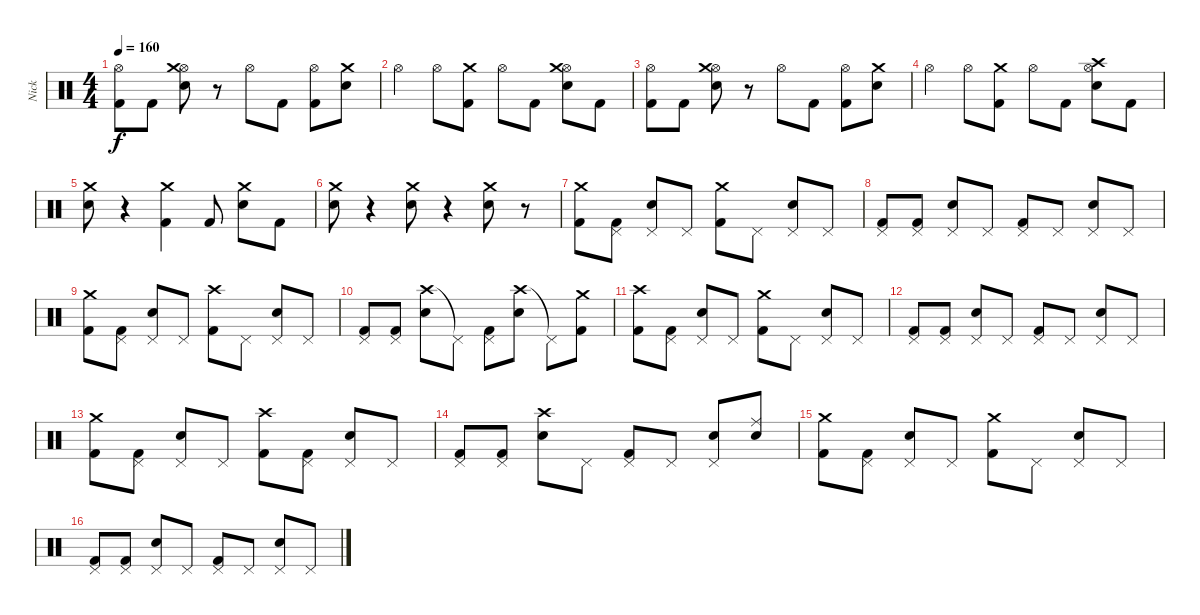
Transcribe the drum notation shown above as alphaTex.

\track ("Nick" "Nick") {instrument percussion}
\staff {score}
\articulation defaults
\ts (4 4)
\tempo 160
\clef neutral
\ks c
("Hi-Hat (open)" "Kick (hit) 2").8{dy f} "Kick (hit) 2".8 ("Hi-Hat (open)" "Crash medium (hit)" "Electric Snare (hit)").8 r.8 "Hi-Hat (open)".8 "Kick (hit) 2".8 ("Hi-Hat (open)" "Kick (hit) 2").8 ("Crash medium (hit)" "Electric Snare (hit)").8 |
"Hi-Hat (open)".4 "Hi-Hat (open)".8 ("Crash medium (hit)" "Kick (hit) 2").8 "Hi-Hat (open)".8 "Kick (hit) 2".8 ("Hi-Hat (open)" "Crash medium (hit)" "Electric Snare (hit)").8 "Kick (hit) 2".8 |
("Hi-Hat (open)" "Kick (hit) 2").8 "Kick (hit) 2".8 ("Hi-Hat (open)" "Crash medium (hit)" "Electric Snare (hit)").8 r.8 "Hi-Hat (open)".8 "Kick (hit) 2".8 ("Hi-Hat (open)" "Kick (hit) 2").8 ("Crash medium (hit)" "Electric Snare (hit)").8 |
"Hi-Hat (open)".4 "Hi-Hat (open)".8 ("Crash medium (hit)" "Kick (hit) 2").8 "Hi-Hat (open)".8 "Kick (hit) 2".8 ("Hi-Hat (open)" "Crash high (hit)" "Electric Snare (hit)").8 "Kick (hit) 2".8 |
("Crash medium (hit)" "Electric Snare (hit)").8 r.4 ("Crash medium (hit)" "Kick (hit) 2").4 "Kick (hit) 2".8 ("Crash medium (hit)" "Electric Snare (hit)").8 "Kick (hit) 2".8 |
("Electric Snare (hit)" "Crash medium (hit)").8 r.4 ("Electric Snare (hit)" "Crash medium (hit)").8 r.4 ("Electric Snare (hit)" "Crash medium (hit)").8 r.8 |
("Crash medium (hit)" "Kick (hit) 2").8 ("Pedal Hi-Hat (hit)" "Kick (hit) 2").8 ("Pedal Hi-Hat (hit)" "Electric Snare (hit)").8 "Pedal Hi-Hat (hit)".8 ("Crash medium (hit)" "Kick (hit) 2").8 "Pedal Hi-Hat (hit)".8 ("Pedal Hi-Hat (hit)" "Electric Snare (hit)").8 "Pedal Hi-Hat (hit)".8 |
("Pedal Hi-Hat (hit)" "Kick (hit) 2").8 ("Pedal Hi-Hat (hit)" "Kick (hit) 2").8 ("Pedal Hi-Hat (hit)" "Electric Snare (hit)").8 "Pedal Hi-Hat (hit)".8 ("Pedal Hi-Hat (hit)" "Kick (hit) 2").8 "Pedal Hi-Hat (hit)".8 ("Pedal Hi-Hat (hit)" "Electric Snare (hit)").8 "Pedal Hi-Hat (hit)".8 |
("Crash medium (hit)" "Kick (hit) 2").8 ("Pedal Hi-Hat (hit)" "Kick (hit) 2").8 ("Pedal Hi-Hat (hit)" "Electric Snare (hit)").8 "Pedal Hi-Hat (hit)".8 ("Crash high (hit)" "Kick (hit) 2").8 "Pedal Hi-Hat (hit)".8 ("Pedal Hi-Hat (hit)" "Electric Snare (hit)").8 "Pedal Hi-Hat (hit)".8 |
("Pedal Hi-Hat (hit)" "Kick (hit) 2").8 ("Pedal Hi-Hat (hit)" "Kick (hit) 2").8 ("Crash high (hit)" "Electric Snare (hit)").8 "Pedal Hi-Hat (hit)"{t}.8 ("Pedal Hi-Hat (hit)" "Kick (hit) 2").8 ("Crash high (hit)" "Electric Snare (hit)").8 "Pedal Hi-Hat (hit)"{t}.8 ("Crash medium (hit)" "Kick (hit) 2").8 |
("Crash high (hit)" "Kick (hit) 2").8 ("Pedal Hi-Hat (hit)" "Kick (hit) 2").8 ("Pedal Hi-Hat (hit)" "Electric Snare (hit)").8 "Pedal Hi-Hat (hit)".8 ("Crash medium (hit)" "Kick (hit) 2").8 "Pedal Hi-Hat (hit)".8 ("Pedal Hi-Hat (hit)" "Electric Snare (hit)").8 "Pedal Hi-Hat (hit)".8 |
("Pedal Hi-Hat (hit)" "Kick (hit) 2").8 ("Pedal Hi-Hat (hit)" "Kick (hit) 2").8 ("Pedal Hi-Hat (hit)" "Electric Snare (hit)").8 "Pedal Hi-Hat (hit)".8 ("Pedal Hi-Hat (hit)" "Kick (hit) 2").8 "Pedal Hi-Hat (hit)".8 ("Pedal Hi-Hat (hit)" "Electric Snare (hit)").8 "Pedal Hi-Hat (hit)".8 |
("Crash medium (hit)" "Kick (hit) 2").8 ("Pedal Hi-Hat (hit)" "Kick (hit) 2").8 ("Pedal Hi-Hat (hit)" "Electric Snare (hit)").8 "Pedal Hi-Hat (hit)".8 ("Crash high (hit)" "Kick (hit) 2").8 ("Pedal Hi-Hat (hit)" "Kick (hit) 2").8 ("Pedal Hi-Hat (hit)" "Electric Snare (hit)").8 "Pedal Hi-Hat (hit)".8 |
("Pedal Hi-Hat (hit)" "Kick (hit) 2").8 ("Pedal Hi-Hat (hit)" "Kick (hit) 2").8 ("Crash high (hit)" "Electric Snare (hit)").8 "Pedal Hi-Hat (hit)".8 ("Pedal Hi-Hat (hit)" "Kick (hit) 2").8 "Pedal Hi-Hat (hit)".8 ("Pedal Hi-Hat (hit)" "Electric Snare (hit)").8 ("Ride (middle)" "Electric Snare (hit)").8 |
("Crash medium (hit)" "Kick (hit) 2").8 ("Pedal Hi-Hat (hit)" "Kick (hit) 2").8 ("Pedal Hi-Hat (hit)" "Electric Snare (hit)").8 "Pedal Hi-Hat (hit)".8 ("Crash medium (hit)" "Kick (hit) 2").8 "Pedal Hi-Hat (hit)".8 ("Pedal Hi-Hat (hit)" "Electric Snare (hit)").8 "Pedal Hi-Hat (hit)".8 |
("Pedal Hi-Hat (hit)" "Kick (hit) 2").8 ("Pedal Hi-Hat (hit)" "Kick (hit) 2").8 ("Pedal Hi-Hat (hit)" "Electric Snare (hit)").8 "Pedal Hi-Hat (hit)".8 ("Pedal Hi-Hat (hit)" "Kick (hit) 2").8 "Pedal Hi-Hat (hit)".8 ("Pedal Hi-Hat (hit)" "Electric Snare (hit)").8 "Pedal Hi-Hat (hit)".8
